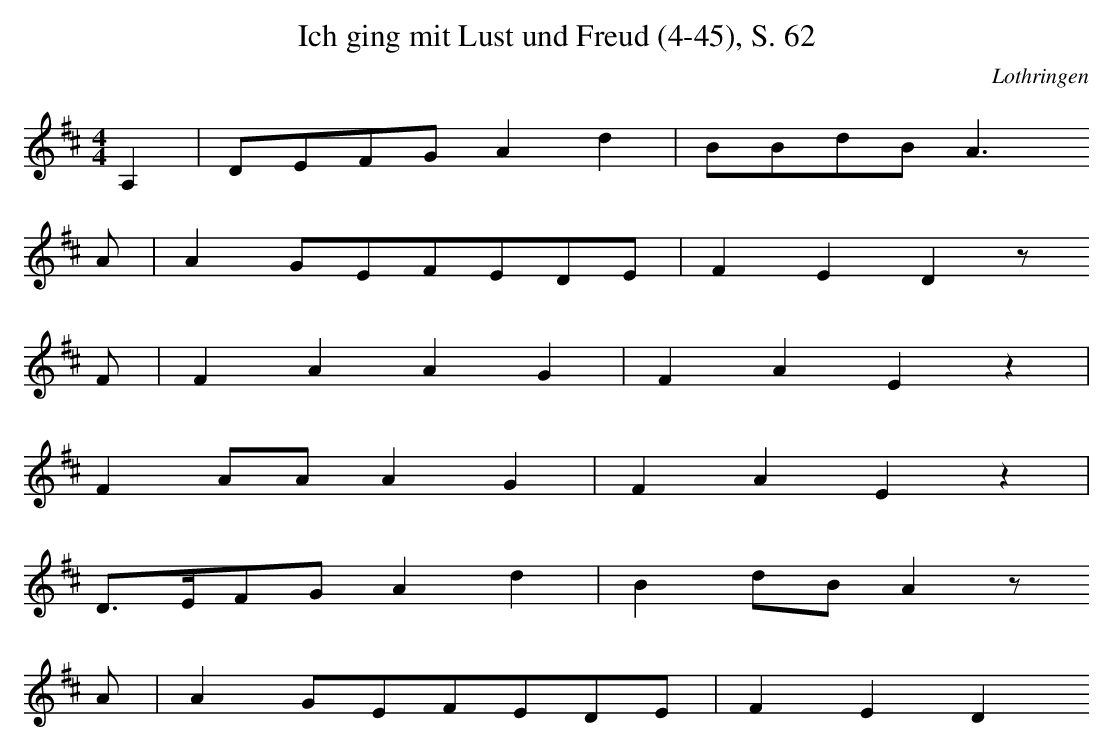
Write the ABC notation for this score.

X:1
T: Ich ging mit Lust und Freud (4-45), S. 62
O: Lothringen
M: 4/4
L: 1/16
K: D
A,4 | D2E2F2G2A4d4 | B2B2d2B2A6
A2 | A4G2E2F2E2D2E2 | F4E4D4z2
F2 | F4A4A4G4 | F4A4E4z4 |
F4A2A2A4G4 | F4A4E4z4 |
D3EF2G2A4d4 | B4d2B2A4z2
A2 | A4G2E2F2E2D2E2 | F4E4D4
